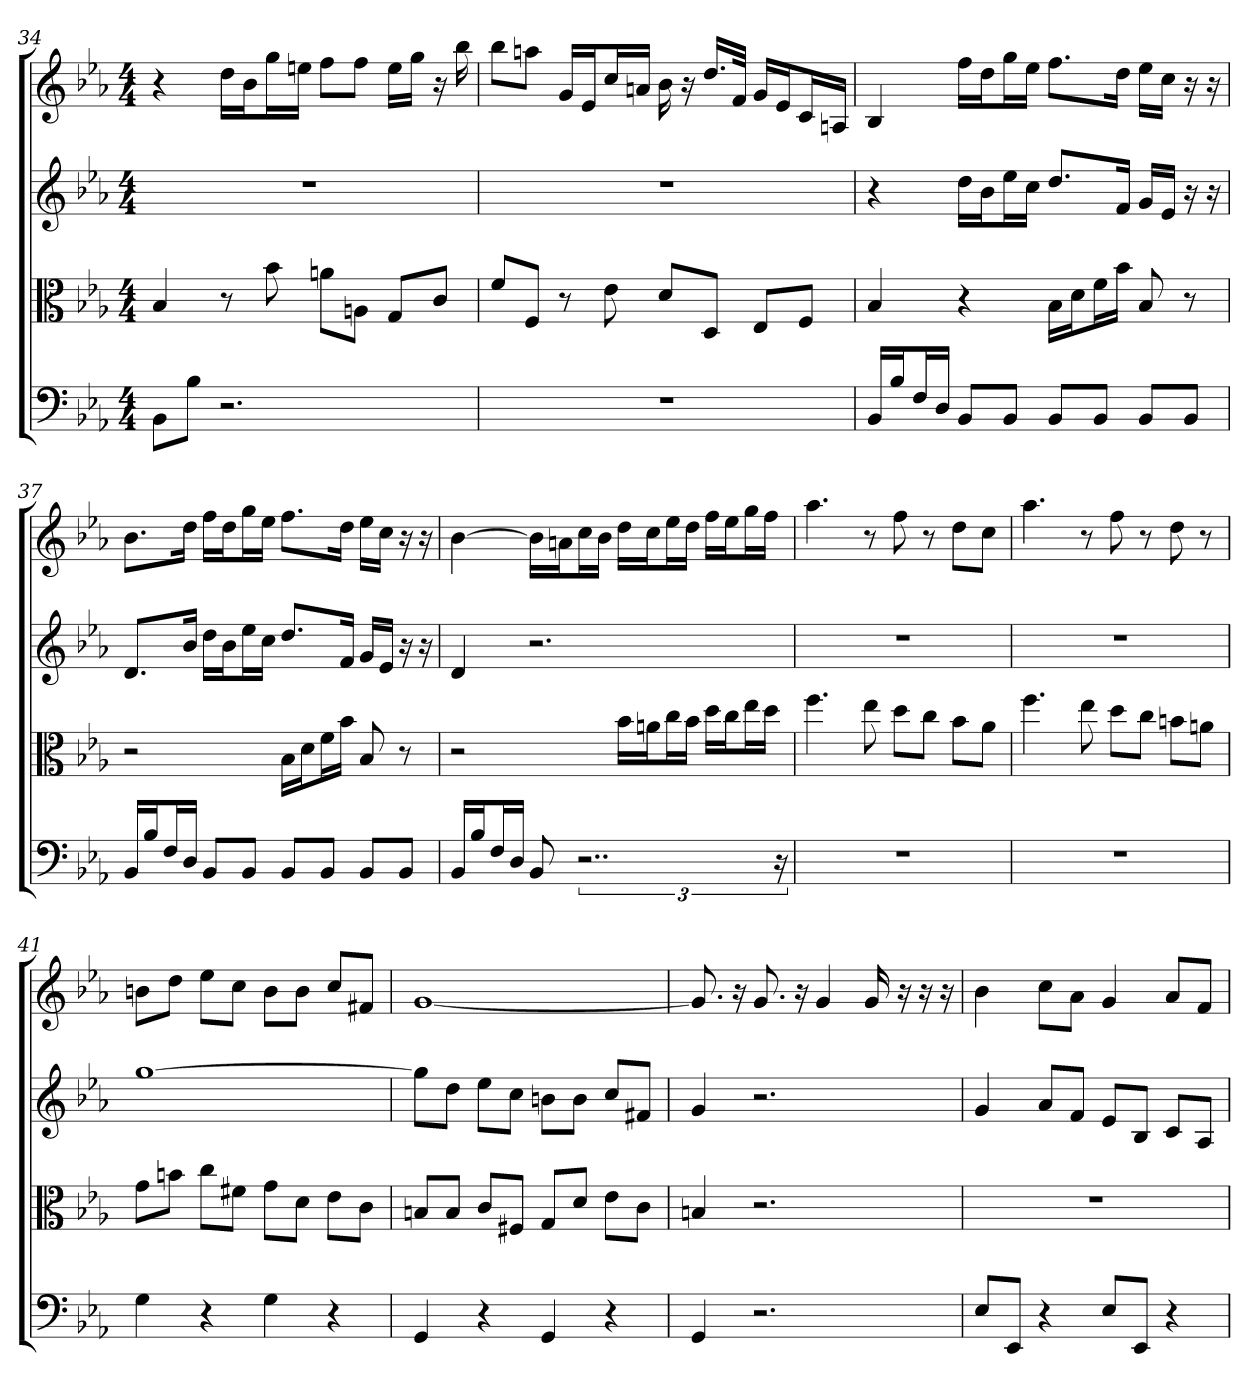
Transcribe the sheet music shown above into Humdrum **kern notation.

**kern	**kern	**kern	**kern
*part4	*part3	*part2	*part1
*staff4	*staff3	*staff2	*staff1
*clefF4	*clefC3	*clefG2	*clefG2
*k[b-e-a-]	*k[b-e-a-]	*k[b-e-a-]	*k[b-e-a-]
*E-:	*E-:	*E-:	*E-:
*M4/4	*M4/4	*M4/4	*M4/4
=34	=34	=34	=34
8BB-\L	4B-	1r	4r
8B-\J	.	.	.
2.r	8r	.	16dd\LL
.	.	.	16b-\J
.	8b-	.	16gg\L
.	.	.	16een\JJ
.	8an\L	.	8ff\L
.	8An\J	.	8ff\J
.	8G/L	.	16ee\LL
.	.	.	16gg\JJ
.	8c/J	.	16r
.	.	.	16bb-
=35	=35	=35	=35
1r	8f/L	1r	8bb-\L
.	8F/J	.	8aan\J
.	8r	.	16g/LL
.	.	.	16e-/J
.	8e-	.	16cc/L
.	.	.	16an/JJ
.	8d/L	.	16b-
.	.	.	16r
.	8D/J	.	16.dd/LL
.	.	.	32f/JJk
.	8E-/L	.	16g/LL
.	.	.	16e-/J
.	8F/J	.	16c/L
.	.	.	16An/JJ
=36	=36	=36	=36
16BB-/LL	4B-	4r	4B-
16B-/J	.	.	.
16F/L	.	.	.
16D/JJ	.	.	.
8BB-/L	4r	16dd\LL	16ff\LL
.	.	16b-\J	16dd\J
8BB-/J	.	16ee-\L	16gg\L
.	.	16cc\JJ	16ee-\JJ
8BB-/L	16B-\LL	8.dd/L	8.ff\L
.	16d\J	.	.
8BB-/J	16f\L	.	.
.	16b-\JJ	16f/Jk	16dd\Jk
8BB-/L	8B-	16g/LL	16ee-\LL
.	.	16e-/JJ	16cc\JJ
8BB-/J	8r	16r	16r
.	.	16r	16r
=37	=37	=37	=37
16BB-/LL	2r	8.d/L	8.b-\L
16B-/J	.	.	.
16F/L	.	.	.
16D/JJ	.	16b-/Jk	16dd\Jk
8BB-/L	.	16dd\LL	16ff\LL
.	.	16b-\J	16dd\J
8BB-/J	.	16ee-\L	16gg\L
.	.	16cc\JJ	16ee-\JJ
8BB-/L	16B-\LL	8.dd/L	8.ff\L
.	16d\J	.	.
8BB-/J	16f\L	.	.
.	16b-\JJ	16f/Jk	16dd\Jk
8BB-/L	8B-	16g/LL	16ee-\LL
.	.	16e-/JJ	16cc\JJ
8BB-/J	8r	16r	16r
.	.	16r	16r
=38	=38	=38	=38
16BB-/LL	2r	4d	[4b-
16B-/J	.	.	.
16F/L	.	.	.
16D/JJ	.	.	.
8BB-	.	2.r	16b-\LL]
.	.	.	16an\J
3..r	.	.	16cc\L
.	.	.	16b-\JJ
.	16b-\LL	.	16dd\LL
.	16an\J	.	16cc\J
.	16cc\L	.	16ee-\L
.	16b-\JJ	.	16dd\JJ
.	16dd\LL	.	16ff\LL
.	16cc\J	.	16ee-\J
.	16ee-\L	.	16gg\L
.	16dd\JJ	.	16ff\JJ
24r	.	.	.
=39	=39	=39	=39
1r	4.ff	1r	4.aa-
.	8ee-	.	8r
.	8dd\L	.	8ff
.	8cc\J	.	8r
.	8b-\L	.	8dd\L
.	8a-\J	.	8cc\J
=40	=40	=40	=40
1r	4.ff	1r	4.aa-
.	8ee-	.	8r
.	8dd\L	.	8ff
.	8cc\J	.	8r
.	8bn\L	.	8dd
.	8an\J	.	8r
=41	=41	=41	=41
4G	8g\L	[1gg	8bn\L
.	8bn\J	.	8dd\J
4r	8cc\L	.	8ee-\L
.	8f#X\J	.	8cc\J
4G	8g\L	.	8b\L
.	8d\J	.	8b\J
4r	8e-\L	.	8cc/L
.	8c\J	.	8f#X/J
=42	=42	=42	=42
4GG	8Bn/L	8gg\L]	[1g
.	8B/J	8dd\J	.
4r	8c/L	8ee-\L	.
.	8F#X/J	8cc\J	.
4GG	8G/L	8bn\L	.
.	8d/J	8b\J	.
4r	8e-\L	8cc/L	.
.	8c\J	8f#X/J	.
=43	=43	=43	=43
4GG	4Bn	4g	8.g]
.	.	.	16r
2.r	2.r	2.r	8.g
.	.	.	16r
.	.	.	4g
.	.	.	16g
.	.	.	16r
.	.	.	16r
.	.	.	16r
=44	=44	=44	=44
8E-/L	1r	4g	4b-
8EE-/J	.	.	.
4r	.	8a-/L	8cc\L
.	.	8f/J	8a-\J
8E-/L	.	8e-/L	4g
8EE-/J	.	8B-/J	.
4r	.	8c/L	8a-/L
.	.	8A-/J	8f/J
=	=	=	=
*-	*-	*-	*-
